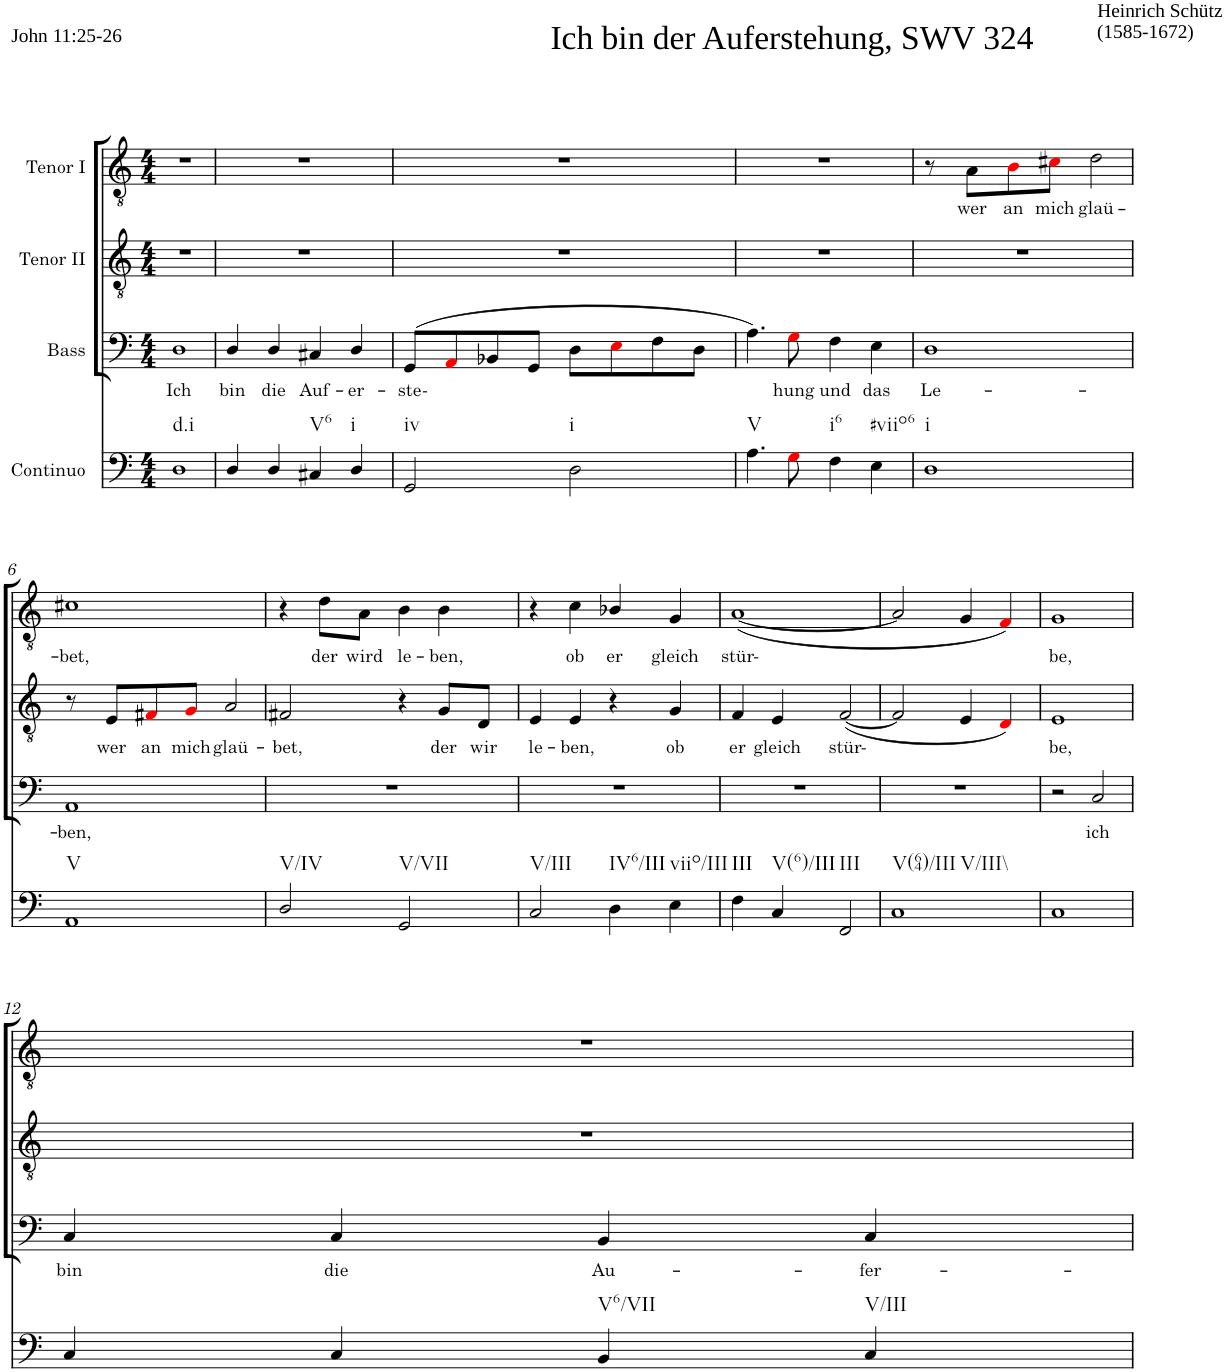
**kern	**kern	**text	**kern	**text	**kern	**text
*part4	*part3	*part3	*part2	*part2	*part1	*part1
*staff4	*staff3	*staff3	*staff2	*staff2	*staff1	*staff1
*I"Continuo	*I"Bass	*	*I"Tenor II	*	*I"Tenor I	*
*clefF4	*clefF4	*	*clefGv2	*	*clefGv2	*
*k[]	*k[]	*	*k[]	*	*k[]	*
*M4/4	*M4/4	*	*M4/4	*	*M4/4	*
=1	=1	=1	=1	=1	=1	=1
!	!	!	!	!	!LO:TX:a:t=John 11&colon;25-26	!
!	!	!	!	!	!LO:TX:a:t=Ich bin der Auferstehung, SWV 324	!
!	!	!	!	!	!LO:TX:a:t=Heinrich Schütz	!
!	!	!	!	!	!LO:TX:a:t=(1585-1672)	!
!LO:TX:b:t=d.i	!	!	!	!	!	!
!	!	!LO:LY:b	!	!	!	!
1D	1D	Ich	1r	.	1r	.
=2	=2	=2	=2	=2	=2	=2
!	!	!LO:LY:b	!	!	!	!
4D/	4D/	bin	1r	.	1r	.
!	!	!LO:LY:b	!	!	!	!
4D/	4D/	die	.	.	.	.
!LO:TX:b:t=V6	!	!	!	!	!	!
!	!	!LO:LY:b	!	!	!	!
4C#X/	4C#X/	Auf-	.	.	.	.
!LO:TX:b:t=i	!	!	!	!	!	!
!	!	!LO:LY:b	!	!	!	!
4D/	4D/	er-	.	.	.	.
=3	=3	=3	=3	=3	=3	=3
!LO:TX:b:t=iv	!	!	!	!	!	!
!	!	!LO:LY:b	!	!	!	!
2GG/	(8GG/L	ste-	1r	.	1r	.
.	8AAi/	.	.	.	.	.
.	8BB-X/	.	.	.	.	.
.	8GG/J	.	.	.	.	.
!LO:TX:b:t=i	!	!	!	!	!	!
2D\	8D\L	.	.	.	.	.
.	8Ei\	.	.	.	.	.
.	8F\	.	.	.	.	.
.	8D\J	.	.	.	.	.
=4	=4	=4	=4	=4	=4	=4
!LO:TX:b:t=V	!	!	!	!	!	!
4.A\	4.A\)	.	1r	.	1r	.
!	!	!LO:LY:b	!	!	!	!
8Gi\	8Gi\	hung	.	.	.	.
!LO:TX:b:t=i6	!	!	!	!	!	!
!	!	!LO:LY:b	!	!	!	!
4F\	4F\	und	.	.	.	.
!LO:TX:b:t=#viio6	!	!	!	!	!	!
!	!	!LO:LY:b	!	!	!	!
4E\	4E\	das	.	.	.	.
=5	=5	=5	=5	=5	=5	=5
!LO:TX:b:t=i	!	!	!	!	!	!
!	!	!LO:LY:b	!	!	!	!
1D	1D	Le-	1r	.	8r	.
!	!	!	!	!	!	!LO:LY:b
.	.	.	.	.	8A\L	wer
!	!	!	!	!	!	!LO:LY:b
.	.	.	.	.	8Bi\	an
!	!	!	!	!	!	!LO:LY:b
.	.	.	.	.	8c#Xi\J	mich
!	!	!	!	!	!	!LO:LY:b
.	.	.	.	.	2d\	glaü-
!!LO:LB:g=z
=6	=6	=6	=6	=6	=6	=6
!LO:TX:b:t=V	!	!	!	!	!	!
!	!	!LO:LY:b	!	!	!	!LO:LY:b
1AA	1AA	ben,	8r	.	1c#X	bet,
!	!	!	!	!LO:LY:b	!	!
.	.	.	8E/L	wer	.	.
!	!	!	!	!LO:LY:b	!	!
.	.	.	8F#Xi/	an	.	.
!	!	!	!	!LO:LY:b	!	!
.	.	.	8Gi/J	mich	.	.
!	!	!	!	!LO:LY:b	!	!
.	.	.	2A/	glaü-	.	.
=7	=7	=7	=7	=7	=7	=7
!LO:TX:b:t=V/IV	!	!	!	!	!	!
!	!	!	!	!LO:LY:b	!	!
2D/	1r	.	2F#X/	bet,	4r	.
!	!	!	!	!	!	!LO:LY:b
.	.	.	.	.	8d\L	der
!	!	!	!	!	!	!LO:LY:b
.	.	.	.	.	8A\J	wird
!LO:TX:b:t=V/VII	!	!	!	!	!	!
!	!	!	!	!	!	!LO:LY:b
2GG/	.	.	4r	.	4B\	le-
!	!	!	!	!LO:LY:b	!	!LO:LY:b
.	.	.	8G/L	der	4B\	ben,
!	!	!	!	!LO:LY:b	!	!
.	.	.	8D/J	wir	.	.
=8	=8	=8	=8	=8	=8	=8
!LO:TX:b:t=V/III	!	!	!	!	!	!
!	!	!	!	!LO:LY:b	!	!
2C/	1r	.	4E/	le-	4r	.
!	!	!	!	!LO:LY:b	!	!LO:LY:b
.	.	.	4E/	ben,	4c\	ob
!LO:TX:b:t=IV6/III	!	!	!	!	!	!
!	!	!	!	!	!	!LO:LY:b
4D\	.	.	4r	.	4B-X/	er
!LO:TX:b:t=viio/III	!	!	!	!	!	!
!	!	!	!	!LO:LY:b	!	!LO:LY:b
4E\	.	.	4G/	ob	4G/	gleich
=9	=9	=9	=9	=9	=9	=9
!LO:TX:b:t=III	!	!	!	!	!	!
!	!	!	!	!LO:LY:b	!	!LO:LY:b
4F\	1r	.	4F/	er	([1A	stür-
!LO:TX:b:t=V(6)/III	!	!	!	!	!	!
!	!	!	!	!LO:LY:b	!	!
4C/	.	.	4E/	gleich	.	.
!LO:TX:b:t=III	!	!	!	!	!	!
!	!	!	!	!LO:LY:b	!	!
2FF/	.	.	([2F/	stür-	.	.
=10	=10	=10	=10	=10	=10	=10
!LO:TX:b:t=V(64)/III	!	!	!	!	!	!
!LO:TX:b:t=V/III\\	!	!	!	!	!	!
1C	1r	.	2F/]	.	2A/]	.
.	.	.	4E/	.	4G/	.
.	.	.	4Di/)	.	4Fi/)	.
=11	=11	=11	=11	=11	=11	=11
!	!	!	!	!LO:LY:b	!	!LO:LY:b
1C	2r	.	1E	be,	1G	be,
!	!	!LO:LY:b	!	!	!	!
.	2C/	ich	.	.	.	.
!!LO:LB:g=z
=12	=12	=12	=12	=12	=12	=12
!	!	!LO:LY:b	!	!	!	!
4C/	4C/	bin	1r	.	1r	.
!	!	!LO:LY:b	!	!	!	!
4C/	4C/	die	.	.	.	.
!LO:TX:b:t=V6/VII	!	!	!	!	!	!
!	!	!LO:LY:b	!	!	!	!
4BB/	4BB/	Au-	.	.	.	.
!LO:TX:b:t=V/III	!	!	!	!	!	!
!	!	!LO:LY:b	!	!	!	!
4C/	4C/	fer-	.	.	.	.
=	=	=	=	=	=	=
*-	*-	*-	*-	*-	*-	*-
